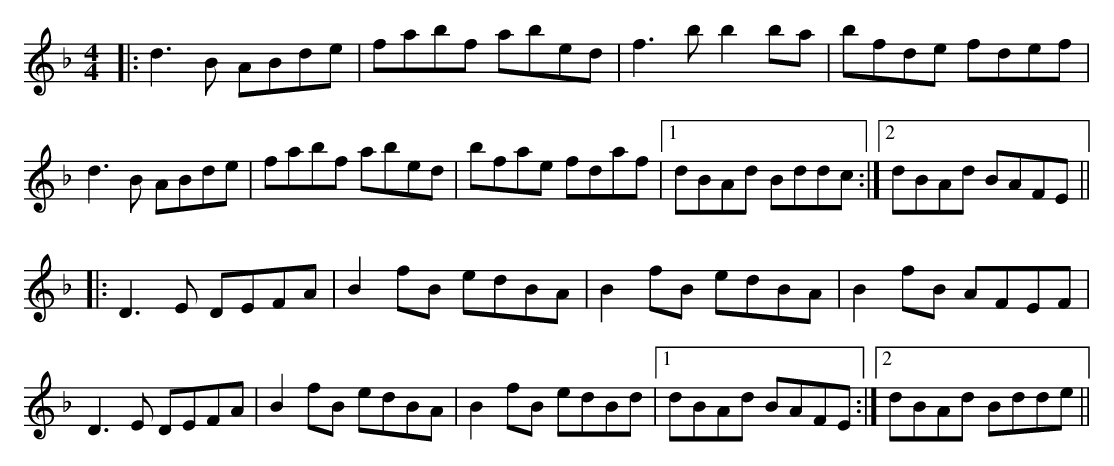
X:1
M:4/4
K:Gdor
|:d3B ABde|fabf abed|f3b b2ba|bfde fdef|
d3B ABde|fabf abed|bfae fdaf|1 dBAd Bddc:|2 dBAd BAFE||
|:D3E DEFA|B2fB edBA|B2fB edBA|B2fB AFEF|
D3E DEFA|B2fB edBA|B2fB edBd|1 dBAd BAFE:|2 dBAd Bdde||
